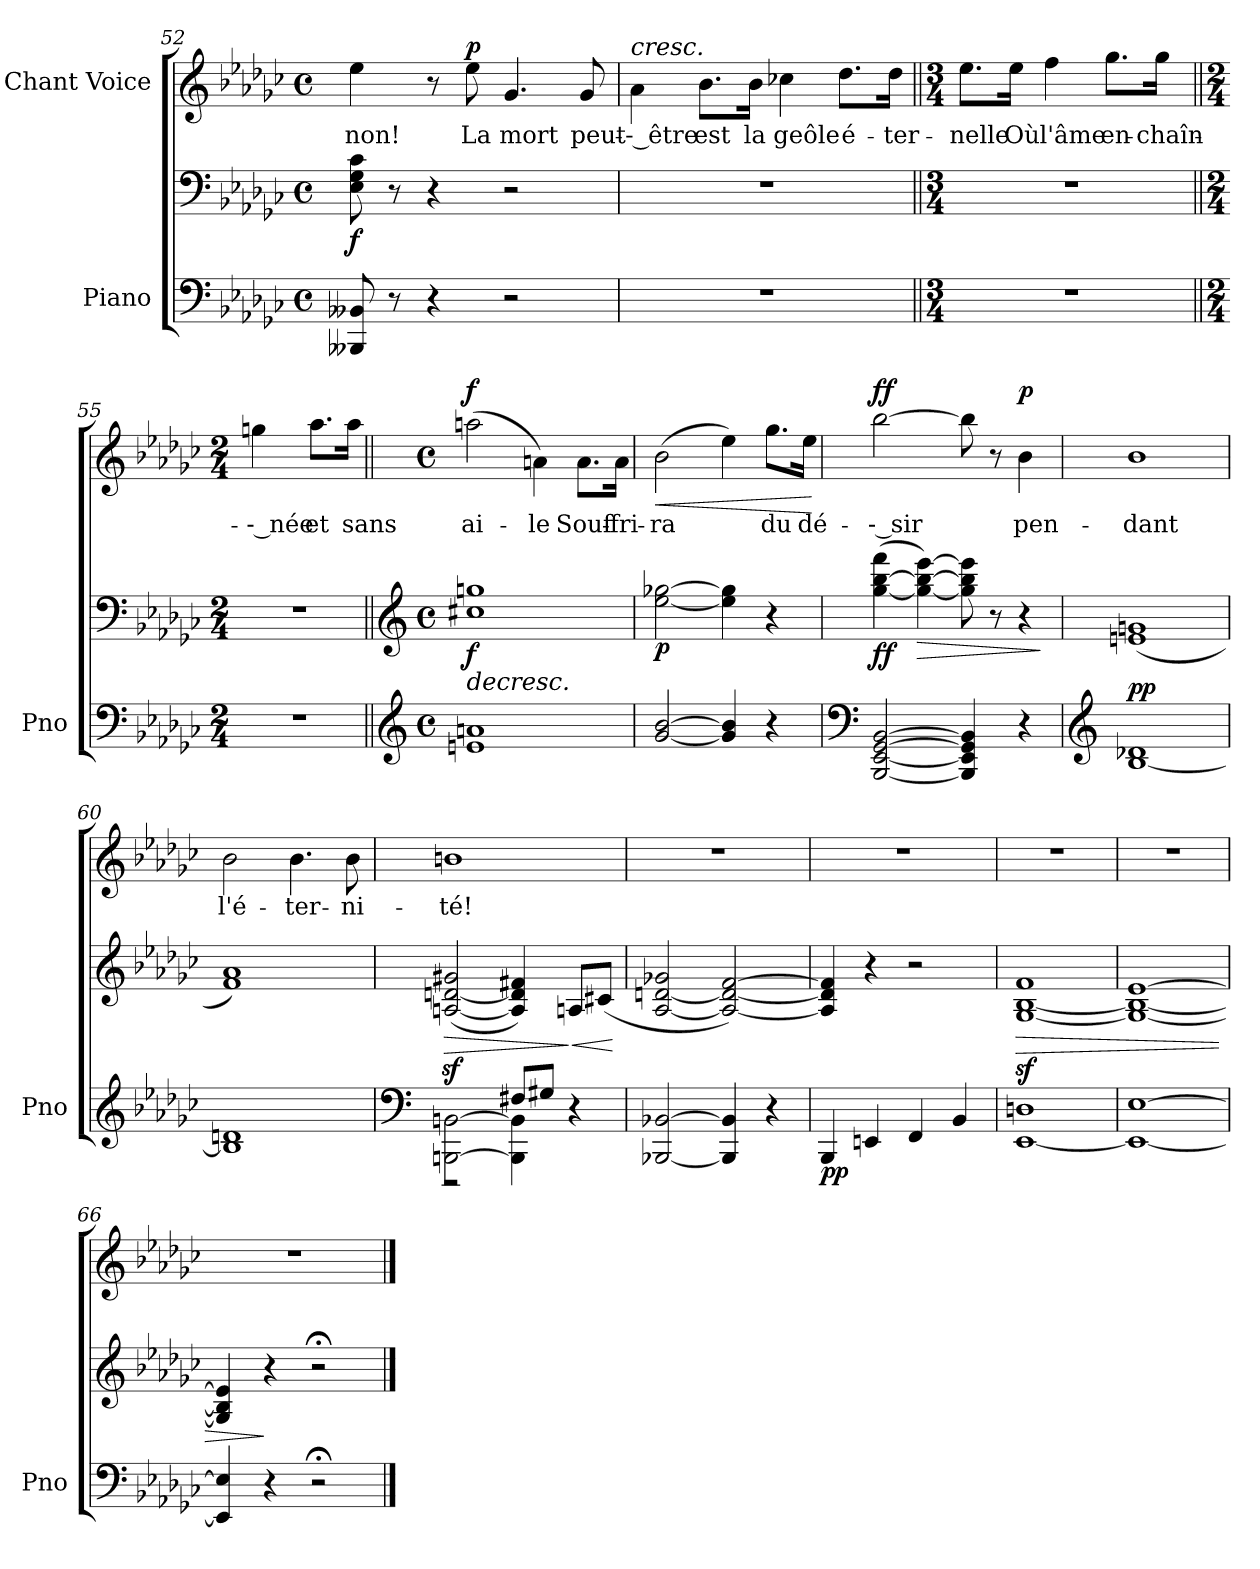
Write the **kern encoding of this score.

**kern	**kern	**dynam	**kern	**text	**dynam
*part2	*part2	*part2	*part1	*part1	*part1
*staff3	*staff2	*staff2/3	*staff1	*staff1	*staff1
*I"Piano	*	*	*I"Chant Voice	*	*
*I'Pno	*	*	*	*	*
*clefF4	*clefF4	*	*clefG2	*	*
*k[b-e-a-d-g-c-]	*k[b-e-a-d-g-c-]	*	*k[b-e-a-d-g-c-]	*	*
*M4/4	*M4/4	*	*M4/4	*	*
*met(c)	*met(c)	*	*met(c)	*	*
=52	=52	=52	=52	=52	=52
!	!	!LO:DY:b	!	!LO:LY:b	!
8BBB--X/ 8BB--X/	8E-\ 8G-\ 8c-\	f	4ee-\	non!	.
8r	8r	.	.	.	.
4r	4r	.	8r	.	.
!	!	!	!	!LO:LY:b	!LO:DY:a
.	.	.	8ee-\	La	p
!	!	!	!	!LO:LY:b	!
2r	2r	.	4.g-/	mort	.
!	!	!	!	!LO:LY:b	!
.	.	.	8g-/	peut-	.
!!LO:PB:g=z
=53	=53	=53	=53	=53	=53
!	!	!	!LO:TX:a:i:t=cresc.	!	!
!	!	!	!	!LO:LY:b	!
1r	1r	.	4a-\	-- être	.
!	!	!	!	!LO:LY:b	!
.	.	.	8.b-\L	est	.
!	!	!	!	!LO:LY:b	!
.	.	.	16b-\Jk	la	.
!	!	!	!	!LO:LY:b	!
.	.	.	4cc-X\	geôle	.
!	!	!	!	!LO:LY:b	!
.	.	.	8.dd-\L	é-	.
!	!	!	!	!LO:LY:b	!
.	.	.	16dd-\Jk	-ter-	.
=54||	=54||	=54||	=54||	=54||	=54||
*M3/4	*M3/4	*	*M3/4	*	*
!	!	!	!	!LO:LY:b	!
2.r	2.r	.	8.ee-\L	-nelle	.
!	!	!	!	!LO:LY:b	!
.	.	.	16ee-\Jk	Où	.
!	!	!	!	!LO:LY:b	!
.	.	.	4ff\	l'âme	.
!	!	!	!	!LO:LY:b	!
.	.	.	8.gg-\L	en-	.
!	!	!	!	!LO:LY:b	!
.	.	.	16gg-\Jk	-chaîn-	.
!!LO:LB:g=z
=55||	=55||	=55||	=55||	=55||	=55||
*M2/4	*M2/4	*	*M2/4	*	*
!	!	!	!	!LO:LY:b	!
2r	2r	.	4ggn\	-- née	.
!	!	!	!	!LO:LY:b	!
.	.	.	8.aa-\L	et	.
!	!	!	!	!LO:LY:b	!
.	.	.	16aa-\Jk	sans	.
=56||	=56||	=56||	=56||	=56||	=56||
*clefG2	*clefG2	*	*	*	*
*M4/4	*M4/4	*	*M4/4	*	*
*met(c)	*met(c)	*	*met(c)	*	*
!	!	!LO:HP:b	!	!LO:LY:b	!
!	!	!LO:DY:n=1:b	!	!	!LO:DY:a
1en 1an	1cc#X 1ggn	> f	(2aan\	ai-	f
!	!	!	!	!LO:LY:b	!
.	.	.	4an\)	-le	.
!	!	!	!	!LO:LY:b	!
.	.	.	8.a\L	Souf-	.
!	!	!	!	!LO:LY:b	!
.	.	.	16a\Jk	-fri-	.
=57	=57	=57	=57	=57	=57
!	!	!LO:DY:b	!	!LO:LY:b	!LO:HP:b
[2g-/ [2b-/	[2ee-\ [2gg-X\	p	(2b-\	-ra	<
4g-/] 4b-/]	4ee-\] 4gg-\]	]	4ee-\)	.	.
!	!	!	!	!LO:LY:b	!
4r	4r	.	8.gg-\L	du	.
!	!	!	!	!LO:LY:b	!
.	.	.	16ee-\Jk	dé-	.
.	.	.	.	.	[
!!LO:LB:g=z
=58	=58	=58	=58	=58	=58
*clefF4	*	*	*	*	*
!	!	!LO:DY:b	!	!LO:LY:b	!LO:DY:a
[2BBB-/ [2EE-/ [2GG-/ [2BB-/	(>[4gg-\ [4bb-\ 4fff\	ff	[2bb-\	-- sir	ff
!	!	!LO:HP:b	!	!	!
.	4gg-\_ 4bb-\_ [4eee-\)	>	.	.	.
4BBB-/] 4EE-/] 4GG-/] 4BB-/]	8gg-\] 8bb-\] 8eee-\]	.	8bb-\]	.	.
.	8r	.	8r	.	.
!	!	!	!	!LO:LY:b	!LO:DY:a
4r	4r	.	4b-\	pen-	p
.	.	]	.	.	.
=59	=59	=59	=59	=59	=59
*clefG2	*	*	*	*	*
!	!	!LO:DY:a=2	!	!LO:LY:b	!
[1B- 1d-X	(1en 1gn	pp	1b-	-dant	.
=60	=60	=60	=60	=60	=60
!	!	!	!	!LO:LY:b	!
1B-] 1dn	1f 1a-)	.	2b-\	l'é-	.
!	!	!	!	!LO:LY:b	!
.	.	.	4.b-\	-ter-	.
!	!	!	!	!LO:LY:b	!
.	.	.	8b-\	-ni-	.
=61	=61	=61	=61	=61	=61
*clefF4	*	*	*	*	*
*^	*	*	*	*	*
!	!	!	!LO:HP:b	!	!LO:LY:b	!
[2BBBn\ [2BBn\	2r	([2An/z< [<2dn/z< 2g#X/z<	>	1bn	-té!	.
4BBB\] 4BB\]	(8F#X/L	4A/] 4d/] 4f#X/)	.	.	.	.
.	8G#X/J	.	.	.	.	.
!	!	!	!LO:HP:n=1:b	!	!	!
4ryy	4r	8An/L	] <	.	.	.
.	.	(8c#X/J	.	.	.	.
*v	*v	*	*	*	*	*
.	.	[	.	.	.
!!LO:LB:g=z
=62	=62	=62	=62	=62	=62
[2BBB-X/ [2BB-X/	[2A-/ [>2dn/ 2g-X/	.	1r	.	.
4BBB-/] 4BB-/]	2A-/_ 2d/_ [2f/)	.	.	.	.
4r	.	.	.	.	.
=63	=63	=63	=63	=63	=63
!	!	!LO:DY:b=2	!	!	!
4BBB-/	4A-/] 4dn/] 4f/]	pp	1r	.	.
4EEn/	4r	.	.	.	.
4FF/	2r	.	.	.	.
4BB-/	.	.	.	.	.
=64	=64	=64	=64	=64	=64
!	!	!LO:HP:b	!	!	!
[1EE- 1Dn	[1G-z< [<1B-z< 1fz<	>	1r	.	.
=65	=65	=65	=65	=65	=65
1EE-_ [1E-	1G-_ 1B-_ [1e-	.	1r	.	.
=66	=66	=66	=66	=66	=66
4EE-/] 4E-/]	4G-/] 4B-/] 4e-/]	.	1r	.	.
4r	4r	]	.	.	.
2r;<	2r;<	.	.	.	.
==	==	==	==	==	==
*-	*-	*-	*-	*-	*-
